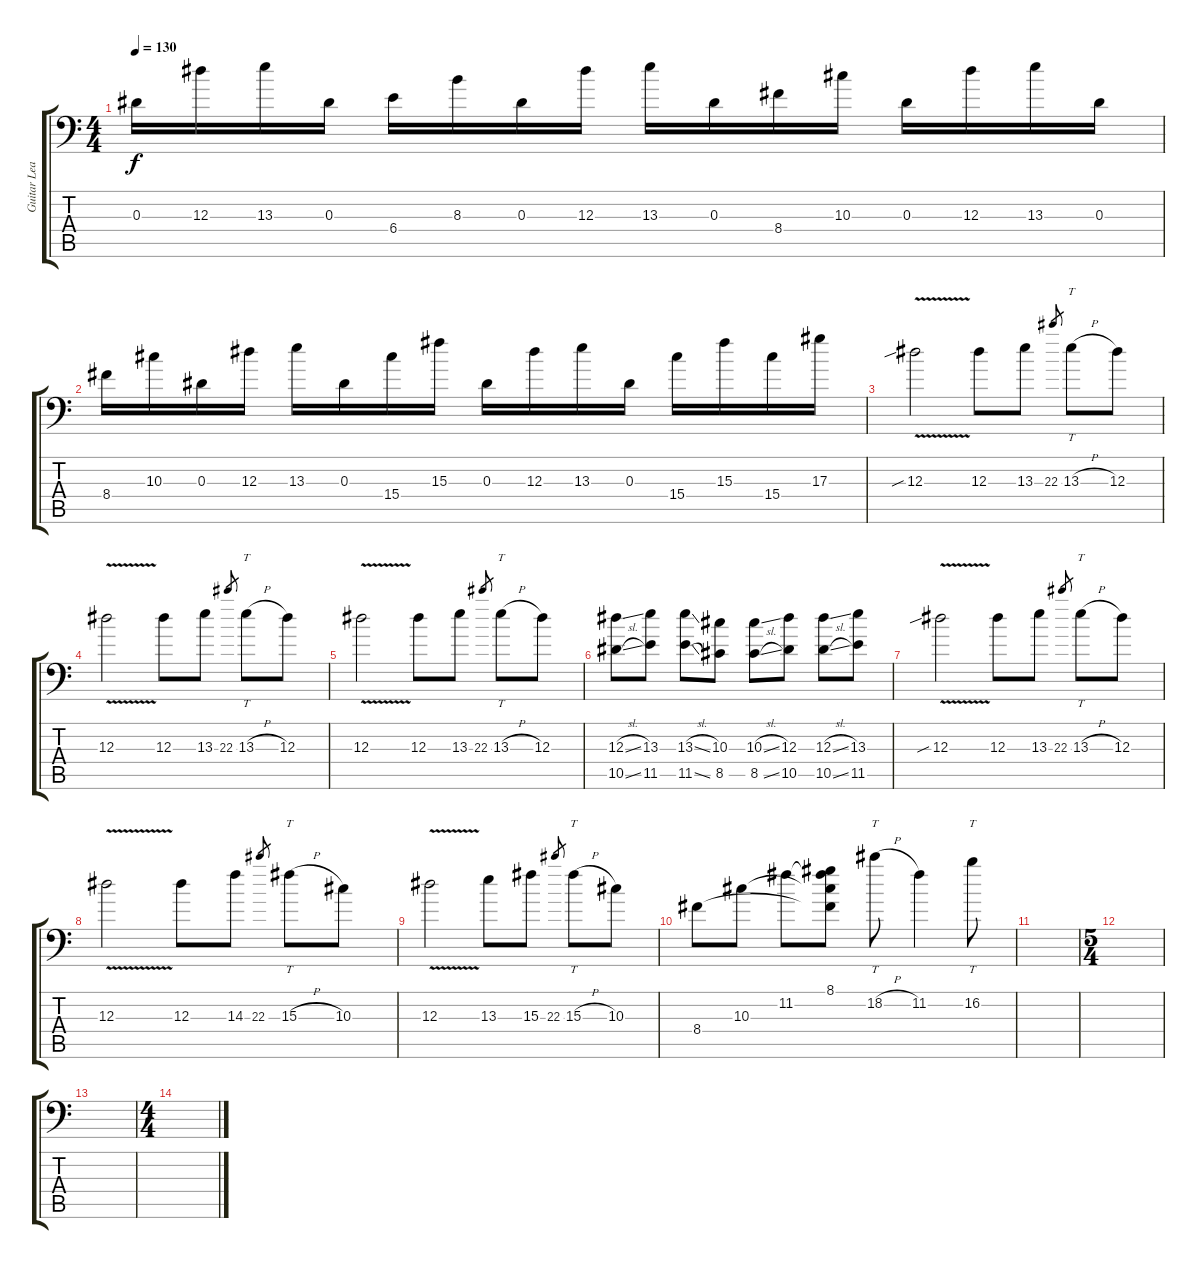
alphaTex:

\track ("Guitar Lead" "Guitar Lea") {instrument overdrivenguitar}
\staff {score tabs}
\tuning (C4 G3 Eb3 Bb2 F2 Bb1) {hide}
\ts (4 4)
\tempo 130
\clef f4
\ks c
0.3.16{dy f} 12.3.16 13.3.16 0.3.16 6.4.16 8.3.16 0.3.16 12.3.16 13.3.16 0.3.16 8.4.16 10.3.16 0.3.16 12.3.16 13.3.16 0.3.16 |
8.4.16 10.3.16 0.3.16 12.3.16 13.3.16 0.3.16 15.4.16 15.3.16 0.3.16 12.3.16 13.3.16 0.3.16 15.4.16 15.3.16 15.4.16 17.3.16 |
12.3{v sib}.2 12.3.8 13.3.8 22.3.8{gr} 13.3{h}.8{tt} 12.3.8 |
12.3{v}.2 12.3.8 13.3.8 22.3.8{gr} 13.3{h}.8{tt} 12.3.8 |
12.3{v}.2 12.3.8 13.3.8 22.3.8{gr} 13.3{h}.8{tt} 12.3.8 |
(12.3{sl} 10.5{sl}).8 (13.3 11.5).8 (13.3{sl} 11.5{sl}).8 (10.3 8.5).8 (10.3{sl} 8.5{sl}).8 (12.3 10.5).8 (12.3{sl} 10.5{sl}).8 (13.3 11.5).8 |
12.3{v sib}.2 12.3.8 13.3.8 22.3.8{gr} 13.3{h}.8{tt} 12.3.8 |
12.3{v}.2 12.3.8 14.3.8 22.3.8{gr} 15.3{h}.8{tt} 10.3.8 |
12.3{v}.2 13.3.8 15.3.8 22.3.8{gr} 15.3{h}.8{tt} 10.3.8 |
8.4.8 10.3.8 11.2.8 (8.1 11.2{t} 10.3{t} 8.4{t}).8 18.2{h}.8{tt} 11.2.4 16.2.8{tt} |
|
\ts (5 4)
|
|
\ts (4 4)
